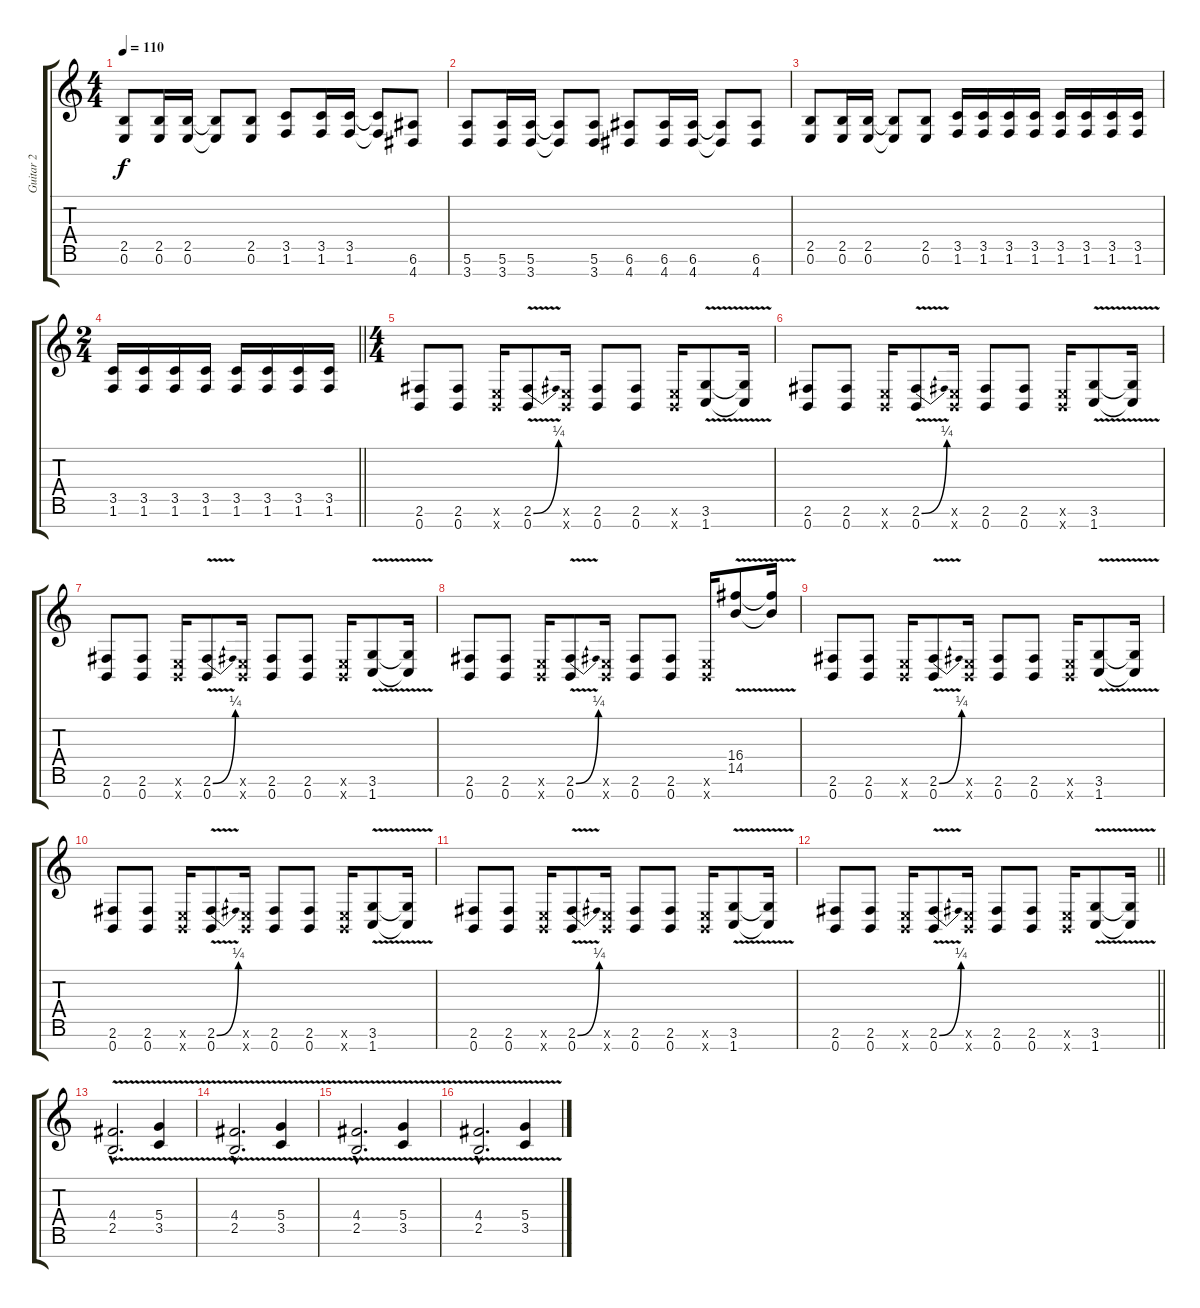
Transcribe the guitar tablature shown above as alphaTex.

\track ("Guitar 2" "Guitar 2") {instrument overdrivenguitar}
\staff {score tabs}
\tuning (E4 B3 G3 D3 A2 E2 B1) {hide}
\ts (4 4)
\tempo 110
\clef g2
\ks c
(2.5 0.6).8{dy f} (2.5 0.6).16 (2.5 0.6).16 (2.5{t} 0.6{t}).8 (2.5 0.6).8 (3.5 1.6).8 (3.5 1.6).16 (3.5 1.6).16 (3.5{t} 1.6{t}).8 (6.6 4.7).8 |
(5.6 3.7).8 (5.6 3.7).16 (5.6 3.7).16 (5.6{t} 3.7{t}).8 (5.6 3.7).8 (6.6 4.7).8 (6.6 4.7).16 (6.6 4.7).16 (6.6{t} 4.7{t}).8 (6.6 4.7).8 |
(2.5 0.6).8 (2.5 0.6).16 (2.5 0.6).16 (2.5{t} 0.6{t}).8 (2.5 0.6).8 (3.5 1.6).16 (3.5 1.6).16 (3.5 1.6).16 (3.5 1.6).16 (3.5 1.6).16 (3.5 1.6).16 (3.5 1.6).16 (3.5 1.6).16 |
\ts (2 4)
\barLineRight lightlight
(3.5 1.6).16 (3.5 1.6).16 (3.5 1.6).16 (3.5 1.6).16 (3.5 1.6).16 (3.5 1.6).16 (3.5 1.6).16 (3.5 1.6).16 |
\ts (4 4)
(2.6 0.7).8 (2.6 0.7).8 (0.6{x} 0.7{x}).16 (2.6{be (bend 0 0 60 1) v} 0.7).8 (0.6{x} 0.7{x}).16 (2.6 0.7).8 (2.6 0.7).8 (0.6{x} 0.7{x}).16 (3.6{v} 1.7{v}).8 (3.6{t} 1.7{t}).16 |
(2.6 0.7).8 (2.6 0.7).8 (0.6{x} 0.7{x}).16 (2.6{be (bend 0 0 60 1) v} 0.7).8 (0.6{x} 0.7{x}).16 (2.6 0.7).8 (2.6 0.7).8 (0.6{x} 0.7{x}).16 (3.6{v} 1.7{v}).8 (3.6{t} 1.7{t}).16 |
(2.6 0.7).8 (2.6 0.7).8 (0.6{x} 0.7{x}).16 (2.6{be (bend 0 0 60 1) v} 0.7).8 (0.6{x} 0.7{x}).16 (2.6 0.7).8 (2.6 0.7).8 (0.6{x} 0.7{x}).16 (3.6{v} 1.7{v}).8 (3.6{t} 1.7{t}).16 |
(2.6 0.7).8 (2.6 0.7).8 (0.6{x} 0.7{x}).16 (2.6{be (bend 0 0 60 1) v} 0.7).8 (0.6{x} 0.7{x}).16 (2.6 0.7).8 (2.6 0.7).8 (0.6{x} 0.7{x}).16 (16.4{v} 14.5{v}).8 (16.4{t} 14.5{t}).16 |
(2.6 0.7).8 (2.6 0.7).8 (0.6{x} 0.7{x}).16 (2.6{be (bend 0 0 60 1) v} 0.7).8 (0.6{x} 0.7{x}).16 (2.6 0.7).8 (2.6 0.7).8 (0.6{x} 0.7{x}).16 (3.6{v} 1.7{v}).8 (3.6{t} 1.7{t}).16 |
(2.6 0.7).8 (2.6 0.7).8 (0.6{x} 0.7{x}).16 (2.6{be (bend 0 0 60 1) v} 0.7).8 (0.6{x} 0.7{x}).16 (2.6 0.7).8 (2.6 0.7).8 (0.6{x} 0.7{x}).16 (3.6{v} 1.7{v}).8 (3.6{t} 1.7{t}).16 |
(2.6 0.7).8 (2.6 0.7).8 (0.6{x} 0.7{x}).16 (2.6{be (bend 0 0 60 1) v} 0.7).8 (0.6{x} 0.7{x}).16 (2.6 0.7).8 (2.6 0.7).8 (0.6{x} 0.7{x}).16 (3.6{v} 1.7{v}).8 (3.6{t} 1.7{t}).16 |
\barLineRight lightlight
(2.6 0.7).8 (2.6 0.7).8 (0.6{x} 0.7{x}).16 (2.6{be (bend 0 0 60 1) v} 0.7).8 (0.6{x} 0.7{x}).16 (2.6 0.7).8 (2.6 0.7).8 (0.6{x} 0.7{x}).16 (3.6{v} 1.7{v}).8 (3.6{t} 1.7{t}).16 |
(4.4{v hac} 2.5{v hac}).2{d} (5.4{v} 3.5{v}).4 |
(4.4{v hac} 2.5{v hac}).2{d} (5.4{v} 3.5{v}).4 |
(4.4{v hac} 2.5{v hac}).2{d} (5.4{v} 3.5{v}).4 |
(4.4{v hac} 2.5{v hac}).2{d} (5.4{v} 3.5{v}).4
